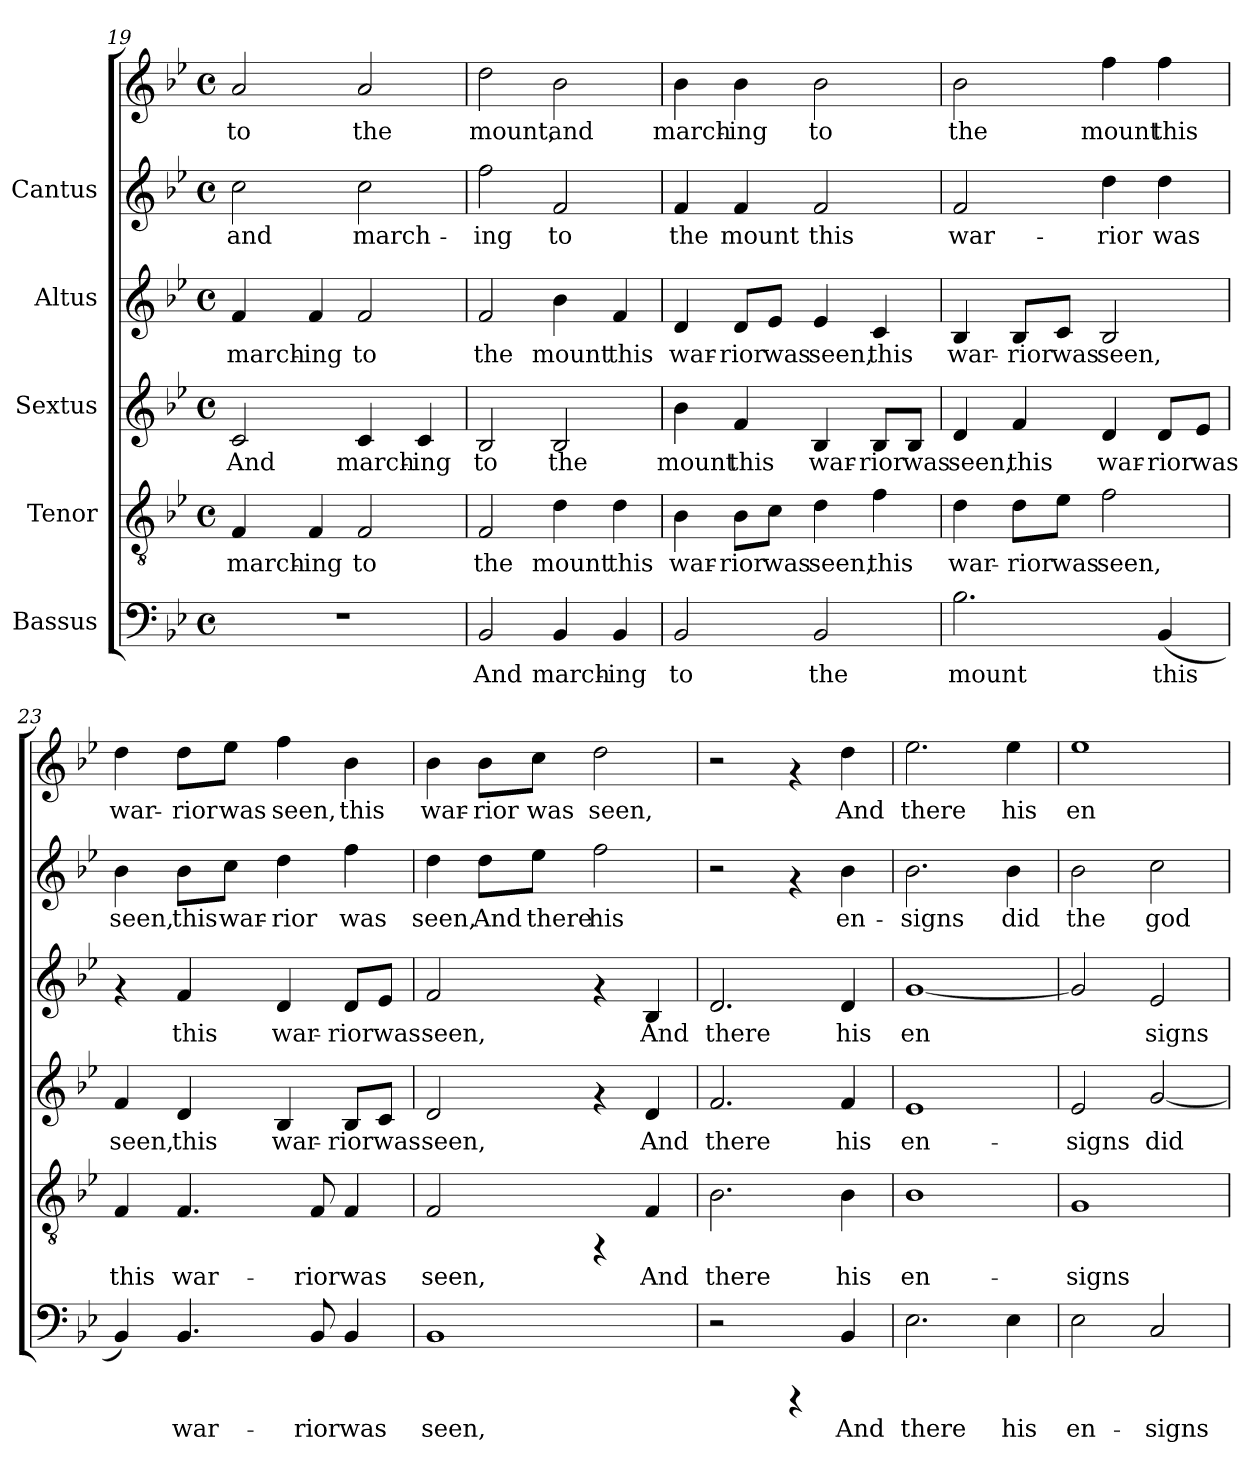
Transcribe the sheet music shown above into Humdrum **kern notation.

**kern	**text	**kern	**text	**kern	**text	**kern	**text	**kern	**text	**kern	**text
*part5	*part5	*part4	*part4	*part3	*part3	*part2	*part2	*part1	*part1	*part1	*part1
*staff6	*staff6	*staff5	*staff5	*staff4	*staff4	*staff3	*staff3	*staff2	*staff2	*staff1	*staff1
*I"Bassus	*	*I"Tenor	*	*I"Sextus	*	*I"Altus	*	*I"Cantus	*	*	*
*clefF4	*	*clefGv2	*	*clefG2	*	*clefG2	*	*clefG2	*	*clefG2	*
*k[b-e-]	*	*k[b-e-]	*	*k[b-e-]	*	*k[b-e-]	*	*k[b-e-]	*	*k[b-e-]	*
*B-:	*	*B-:	*	*B-:	*	*B-:	*	*B-:	*	*B-:	*
*M4/4	*	*M4/4	*	*M4/4	*	*M4/4	*	*M4/4	*	*M4/4	*
*met(c)	*	*met(c)	*	*met(c)	*	*met(c)	*	*met(c)	*	*met(c)	*
=19	=19	=19	=19	=19	=19	=19	=19	=19	=19	=19	=19
!	!	!	!LO:LY:b:cj	!	!LO:LY:b:cj	!	!LO:LY:b:cj	!	!LO:LY:b:cj	!	!LO:LY:b:cj
1r	.	4F/	march-	2c/	And	4f/	march-	2cc\	and	2a/	to
!	!	!	!LO:LY:b:cj	!	!	!	!LO:LY:b:cj	!	!	!	!
.	.	4F/	-ing	.	.	4f/	-ing	.	.	.	.
!	!	!	!LO:LY:b:cj	!	!LO:LY:b:cj	!	!LO:LY:b:cj	!	!LO:LY:b:cj	!	!LO:LY:b:cj
.	.	2F/	to	4c/	march-	2f/	to	2cc\	march-	2a/	the
!	!	!	!	!	!LO:LY:b:cj	!	!	!	!	!	!
.	.	.	.	4c/	-ing	.	.	.	.	.	.
!!LO:PB:g=z
=20	=20	=20	=20	=20	=20	=20	=20	=20	=20	=20	=20
!	!LO:LY:b:cj	!	!LO:LY:b:cj	!	!LO:LY:b:cj	!	!LO:LY:b:cj	!	!LO:LY:b:cj	!	!LO:LY:b:cj
2BB-/	And	2F/	the	2B-/	to	2f/	the	2ff\	ing	2dd\	-mount,
!	!LO:LY:b:cj	!	!LO:LY:b:cj	!	!LO:LY:b:cj	!	!LO:LY:b:cj	!	!LO:LY:b:cj	!	!LO:LY:b:cj
4BB-/	march-	4d\	mount	2B-/	the	4b-\	mount	2f/	to	2b-\	and
!	!LO:LY:b:cj	!	!LO:LY:b:cj	!	!	!	!LO:LY:b:cj	!	!	!	!
4BB-/	-ing	4d\	this	.	.	4f/	this	.	.	.	.
=21	=21	=21	=21	=21	=21	=21	=21	=21	=21	=21	=21
!	!LO:LY:b:cj	!	!LO:LY:b:cj	!	!LO:LY:b:cj	!	!LO:LY:b:cj	!	!LO:LY:b:cj	!	!LO:LY:b:cj
2BB-/	to	4B-\	war-	4b-\	mount	4d/	war-	4f/	the	4b-\	march-
!	!	!	!LO:LY:b:cj	!	!LO:LY:b:cj	!	!LO:LY:b:cj	!	!LO:LY:b:cj	!	!LO:LY:b:cj
.	.	8B-\L	-rior	4f/	this	8d/L	-rior	4f/	mount	4b-\	-ing
!	!	!	!LO:LY:b:cj	!	!	!	!LO:LY:b:cj	!	!	!	!
.	.	8c\J	was	.	.	8e-/J	was	.	.	.	.
!	!LO:LY:b:cj	!	!LO:LY:b:cj	!	!LO:LY:b:cj	!	!LO:LY:b:cj	!	!LO:LY:b:cj	!	!LO:LY:b:cj
2BB-/	the	4d\	seen,	4B-/	war-	4e-/	seen,	2f/	this	2b-\	to
!	!	!	!LO:LY:b:cj	!	!LO:LY:b:cj	!	!LO:LY:b:cj	!	!	!	!
.	.	4f\	this	8B-/L	-rior	4c/	this	.	.	.	.
!	!	!	!	!	!LO:LY:b:cj	!	!	!	!	!	!
.	.	.	.	8B-/J	was	.	.	.	.	.	.
=22	=22	=22	=22	=22	=22	=22	=22	=22	=22	=22	=22
!	!LO:LY:b:cj	!	!LO:LY:b:cj	!	!LO:LY:b:cj	!	!LO:LY:b:cj	!	!LO:LY:b:cj	!	!LO:LY:b:cj
2.B-\	mount	4d\	war-	4d/	seen,	4B-/	war-	2f/	war-	2b-\	the
!	!	!	!LO:LY:b:cj	!	!LO:LY:b:cj	!	!LO:LY:b:cj	!	!	!	!
.	.	8d\L	-rior	4f/	this	8B-/L	-rior	.	.	.	.
!	!	!	!LO:LY:b:cj	!	!	!	!LO:LY:b:cj	!	!	!	!
.	.	8e-\J	was	.	.	8c/J	was	.	.	.	.
!	!	!	!LO:LY:b:cj	!	!LO:LY:b:cj	!	!LO:LY:b:cj	!	!LO:LY:b:cj	!	!LO:LY:b:cj
.	.	2f\	seen,	4d/	war-	2B-/	seen,	4dd\	-rior	4ff\	mount
!	!LO:LY:b:cj	!	!	!	!LO:LY:b:cj	!	!	!	!LO:LY:b:cj	!	!LO:LY:b:cj
(<4BB-/	this	.	.	8d/L	-rior	.	.	4dd\	was	4ff\	this
!	!	!	!	!	!LO:LY:b:cj	!	!	!	!	!	!
.	.	.	.	8e-/J	was	.	.	.	.	.	.
!!LO:LB:g=z
=23	=23	=23	=23	=23	=23	=23	=23	=23	=23	=23	=23
!	!LO:LY:b:cj	!	!LO:LY:b:cj	!	!LO:LY:b:cj	!	!	!	!LO:LY:b:cj	!	!LO:LY:b:cj
4BB-/)	.	4F/	this	4f/	seen,	4rf	.	4b-\	seen,	4dd\	war-
!	!LO:LY:b:cj	!	!LO:LY:b:cj	!	!LO:LY:b:cj	!	!LO:LY:b:cj	!	!LO:LY:b:cj	!	!LO:LY:b:cj
4.BB-/	war-	4.F/	war-	4d/	this	4f/	this	8b-\L	this	8dd\L	-rior
!	!	!	!	!	!	!	!	!	!LO:LY:b:cj	!	!LO:LY:b:cj
.	.	.	.	.	.	.	.	8cc\J	war-	8ee-\J	was
!	!	!	!	!	!LO:LY:b:cj	!	!LO:LY:b:cj	!	!LO:LY:b:cj	!	!LO:LY:b:cj
.	.	.	.	4B-/	war-	4d/	war-	4dd\	-rior	4ff\	seen,
!	!LO:LY:b:cj	!	!LO:LY:b:cj	!	!	!	!	!	!	!	!
8BB-/	-rior	8F/	-rior	.	.	.	.	.	.	.	.
!	!LO:LY:b:cj	!	!LO:LY:b:cj	!	!LO:LY:b:cj	!	!LO:LY:b:cj	!	!LO:LY:b:cj	!	!LO:LY:b:cj
4BB-/	was	4F/	was	8B-/L	-rior	8d/L	-rior	4ff\	was	4b-\	this
!	!	!	!	!	!LO:LY:b:cj	!	!LO:LY:b:cj	!	!	!	!
.	.	.	.	8c/J	was	8e-/J	was	.	.	.	.
=24	=24	=24	=24	=24	=24	=24	=24	=24	=24	=24	=24
!	!LO:LY:b:cj	!	!LO:LY:b:cj	!	!LO:LY:b:cj	!	!LO:LY:b:cj	!	!LO:LY:b:cj	!	!LO:LY:b:cj
1BB-	seen,	2F/	seen,	2d/	seen,	2f/	seen,	4dd\	seen,	4b-\	war-
!	!	!	!	!	!	!	!	!	!LO:LY:b:cj	!	!LO:LY:b:cj
.	.	.	.	.	.	.	.	8dd\L	And	8b-\L	-rior
!	!	!	!	!	!	!	!	!	!LO:LY:b:cj	!	!LO:LY:b:cj
.	.	.	.	.	.	.	.	8ee-\J	there	8cc\J	was
!	!	!	!	!	!	!	!	!	!LO:LY:b:cj	!	!LO:LY:b:cj
.	.	4rFF	.	4rf	.	4rf	.	2ff\	his	2dd\	seen,
!	!	!	!LO:LY:b:cj	!	!LO:LY:b:cj	!	!LO:LY:b:cj	!	!	!	!
.	.	4F/	And	4d/	And	4B-/	And	.	.	.	.
=25	=25	=25	=25	=25	=25	=25	=25	=25	=25	=25	=25
!	!	!	!LO:LY:b:cj	!	!LO:LY:b:cj	!	!LO:LY:b:cj	!	!	!	!
2r	.	2.B-\	there	2.f/	there	2.d/	there	2r	.	2r	.
4rCCC	.	.	.	.	.	.	.	4rf	.	4rf	.
!	!LO:LY:b:cj	!	!LO:LY:b:cj	!	!LO:LY:b:cj	!	!LO:LY:b:cj	!	!LO:LY:b:cj	!	!LO:LY:b:cj
4BB-/	And	4B-\	his	4f/	his	4d/	his	4b-\	en-	4dd\	And
=26	=26	=26	=26	=26	=26	=26	=26	=26	=26	=26	=26
!	!LO:LY:b:cj	!	!LO:LY:b:cj	!	!LO:LY:b:cj	!	!LO:LY:b:cj	!	!LO:LY:b:cj	!	!LO:LY:b:cj
2.E-\	there	1B-	en-	1e-	en-	[<1g	en-	2.b-\	signs	2.ee-\	-there
!	!LO:LY:b:cj	!	!	!	!	!	!	!	!LO:LY:b:cj	!	!LO:LY:b:cj
4E-\	his	.	.	.	.	.	.	4b-\	did	4ee-\	his
=27	=27	=27	=27	=27	=27	=27	=27	=27	=27	=27	=27
!	!LO:LY:b:cj	!	!LO:LY:b:cj	!	!LO:LY:b:cj	!	!LO:LY:b:cj	!	!LO:LY:b:cj	!	!LO:LY:b:cj
2E-\	en-	1G	-signs	2e-/	-signs	2g/]	-	2b-\	-the	1ee-	en-
!	!LO:LY:b:cj	!	!	!	!LO:LY:b:cj	!	!LO:LY:b:cj	!	!LO:LY:b:cj	!	!
2C/	-signs	.	.	[<2g/	did	2e-/	signs	2cc\	god	.	.
=	=	=	=	=	=	=	=	=	=	=	=
*-	*-	*-	*-	*-	*-	*-	*-	*-	*-	*-	*-
